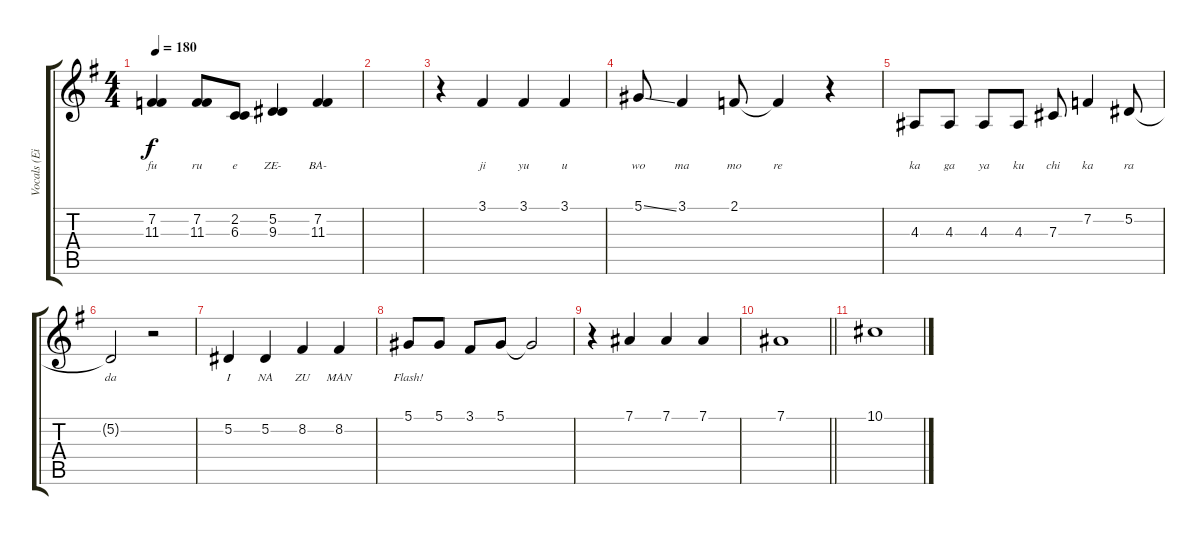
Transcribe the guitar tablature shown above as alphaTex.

\track ("Vocals (Eizo)" "Vocals (Ei") {instrument flute}
\staff {score tabs}
\tuning (Eb4 Bb3 Gb3 Db3 Ab2 Eb2) {hide}
\ts (4 4)
\tempo 180
\clef g2
\ks g
(7.2 11.3).4{lyrics (0 "fu") lyrics (1 "") lyrics (2 "") lyrics (3 "") lyrics (4 "") dy f} (7.2 11.3).8{lyrics (0 "ru") lyrics (1 "") lyrics (2 "") lyrics (3 "") lyrics (4 "")} (2.2 6.3).8{lyrics (0 "e") lyrics (1 "") lyrics (2 "") lyrics (3 "") lyrics (4 "")} (5.2 9.3).4{lyrics (0 "ZE-") lyrics (1 "") lyrics (2 "") lyrics (3 "") lyrics (4 "")} (7.2 11.3).4{lyrics (0 "BA-") lyrics (1 "") lyrics (2 "") lyrics (3 "") lyrics (4 "")} |
|
r.4 3.1.4{lyrics (0 "ji") lyrics (1 "") lyrics (2 "") lyrics (3 "") lyrics (4 "")} 3.1.4{lyrics (0 "yu") lyrics (1 "") lyrics (2 "") lyrics (3 "") lyrics (4 "")} 3.1.4{lyrics (0 "u") lyrics (1 "") lyrics (2 "") lyrics (3 "") lyrics (4 "")} |
5.1{ss}.8{lyrics (0 "wo") lyrics (1 "") lyrics (2 "") lyrics (3 "") lyrics (4 "")} 3.1.4{lyrics (0 "ma") lyrics (1 "") lyrics (2 "") lyrics (3 "") lyrics (4 "")} 2.1.8{lyrics (0 "mo") lyrics (1 "") lyrics (2 "") lyrics (3 "") lyrics (4 "")} 2.1{t}.4{lyrics (0 "re") lyrics (1 "") lyrics (2 "") lyrics (3 "") lyrics (4 "")} r.4 |
4.3.8{lyrics (0 "ka") lyrics (1 "") lyrics (2 "") lyrics (3 "") lyrics (4 "")} 4.3.8{lyrics (0 "ga") lyrics (1 "") lyrics (2 "") lyrics (3 "") lyrics (4 "")} 4.3.8{lyrics (0 "ya") lyrics (1 "") lyrics (2 "") lyrics (3 "") lyrics (4 "")} 4.3.8{lyrics (0 "ku") lyrics (1 "") lyrics (2 "") lyrics (3 "") lyrics (4 "")} 7.3.8{lyrics (0 "chi") lyrics (1 "") lyrics (2 "") lyrics (3 "") lyrics (4 "")} 7.2.4{lyrics (0 "ka") lyrics (1 "") lyrics (2 "") lyrics (3 "") lyrics (4 "")} 5.2.8{lyrics (0 "ra") lyrics (1 "") lyrics (2 "") lyrics (3 "") lyrics (4 "")} |
5.2{t}.2{lyrics (0 "da") lyrics (1 "") lyrics (2 "") lyrics (3 "") lyrics (4 "")} r.2 |
5.2.4{lyrics (0 "I") lyrics (1 "") lyrics (2 "") lyrics (3 "") lyrics (4 "")} 5.2.4{lyrics (0 "NA") lyrics (1 "") lyrics (2 "") lyrics (3 "") lyrics (4 "")} 8.2.4{lyrics (0 "ZU") lyrics (1 "") lyrics (2 "") lyrics (3 "") lyrics (4 "")} 8.2.4{lyrics (0 "MAN") lyrics (1 "") lyrics (2 "") lyrics (3 "") lyrics (4 "")} |
5.1.8{lyrics (0 "Flash!") lyrics (1 "") lyrics (2 "") lyrics (3 "") lyrics (4 "")} 5.1.8 3.1.8 5.1.8 5.1{t}.2 |
r.4 7.1.4 7.1.4 7.1.4 |
\barLineRight lightlight
7.1.1 |
10.1.1
